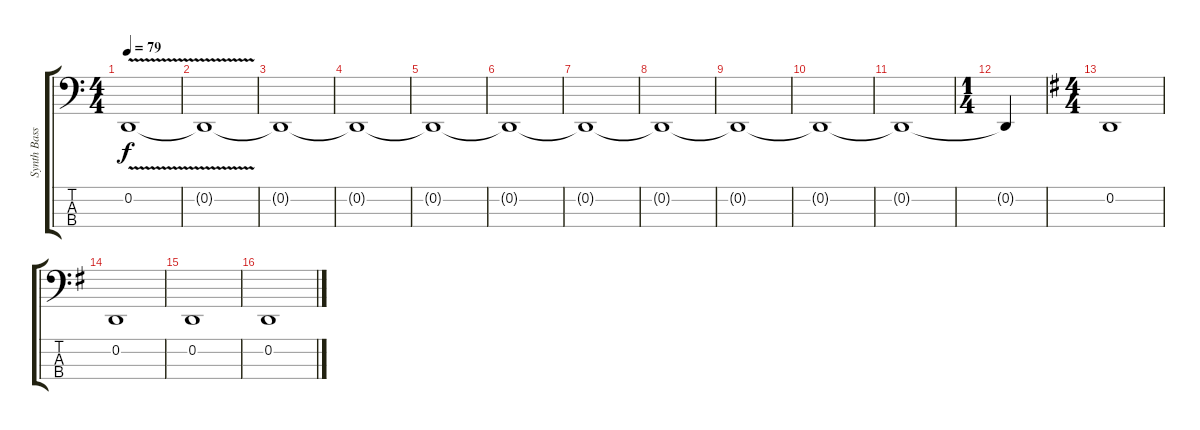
\track ("Synth Bass" "Synth Bass") {instrument lead8bassandlead}
\staff {score tabs}
\tuning (G2 D2 A1 E1) {hide}
\ts (4 4)
\tempo 79
\clef f4
\ks aminor
0.2{v}.1{dy f volume 6} |
0.2{t}.1 |
0.2{t}.1 |
0.2{t}.1 |
0.2{t}.1 |
0.2{t}.1 |
0.2{t}.1 |
0.2{t}.1 |
0.2{t}.1 |
0.2{t}.1 |
0.2{t}.1 |
\ts (1 4)
0.2{t}.4 |
\ts (4 4)
\ks g
0.2.1{volume 7} |
0.2.1 |
0.2.1 |
0.2.1
